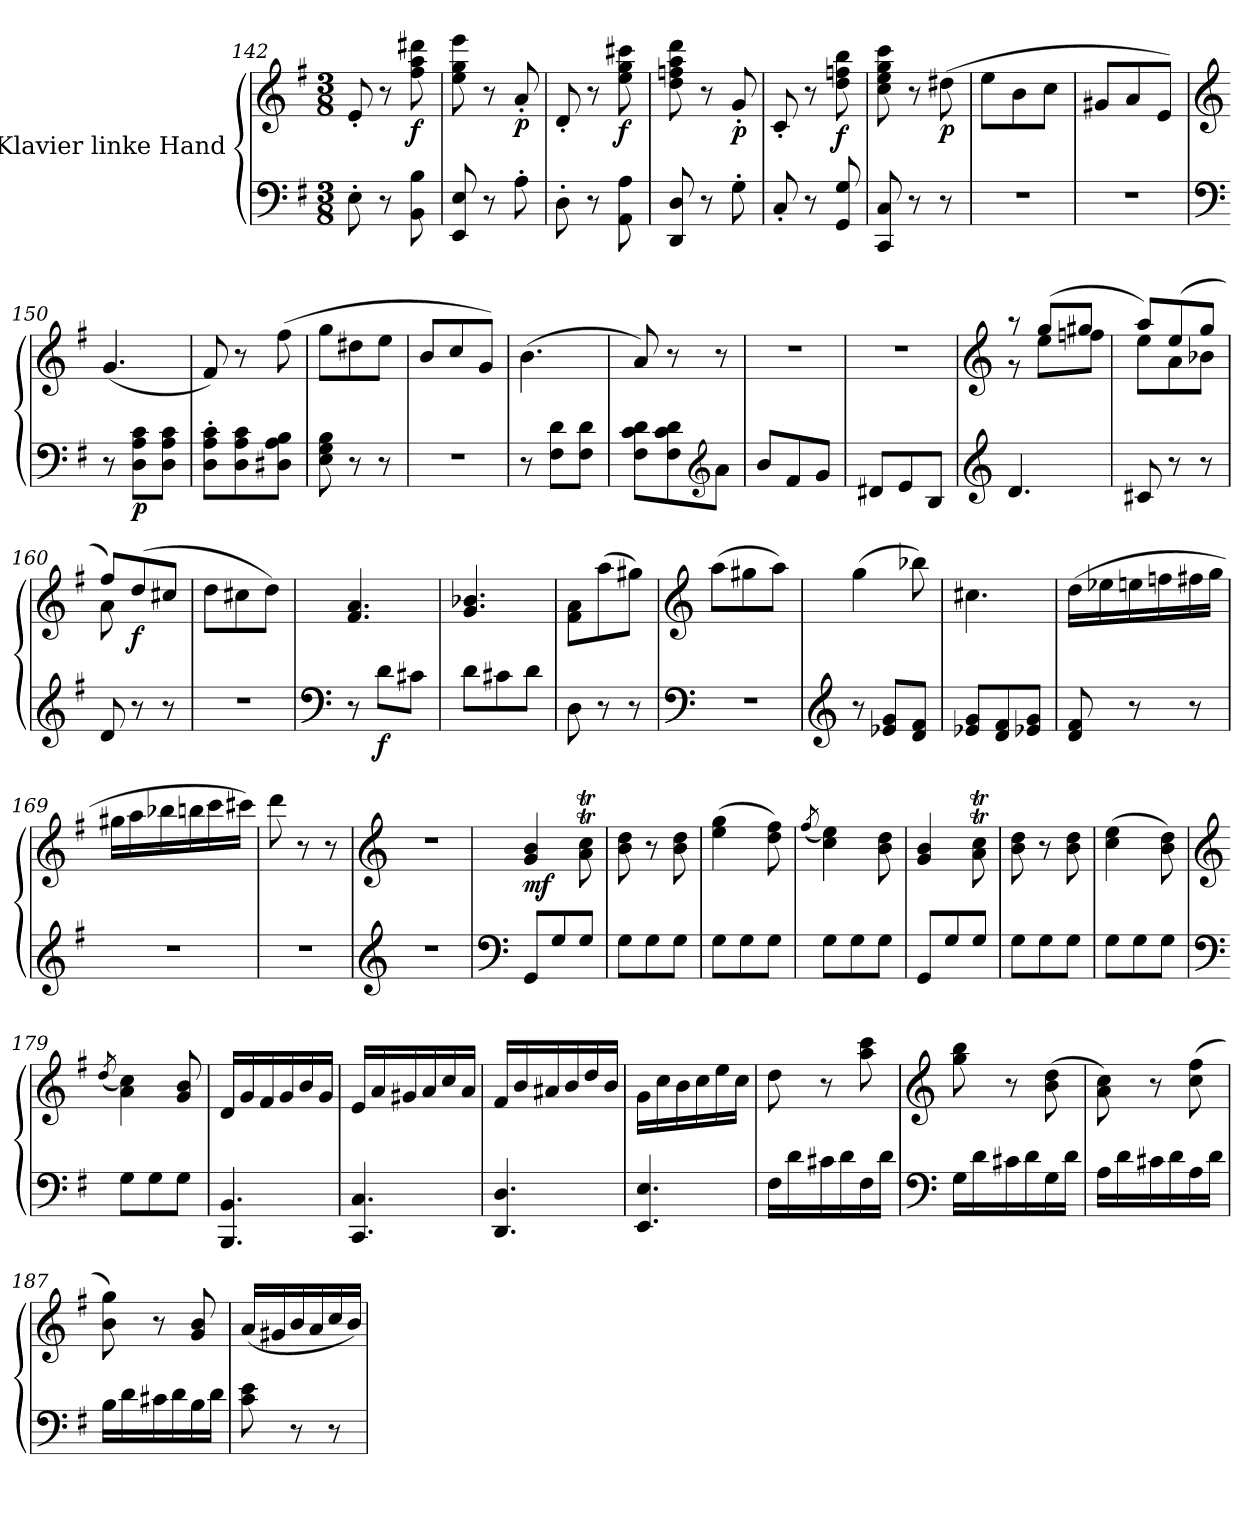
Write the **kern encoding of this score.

**kern	**kern	**dynam
*part1	*part1	*part1
*staff2	*staff1	*staff1/2
*I"Klavier linke Hand	*	*
*clefF4	*clefG2	*
*k[f#]	*k[f#]	*
*M3/8	*M3/8	*
=142	=142	=142
8E'\	8e'/	.
8r	8r	.
!	!	!LO:DY:b
8BB\ 8B\	8ff#\ 8aa\ 8ddd#X\	f
=143	=143	=143
8EE/ 8E/	8ee\ 8gg\ 8eee\	.
8r	8r	.
!	!	!LO:DY:b
8A'\	8a'/	p
=144	=144	=144
8D'\	8d'/	.
8r	8r	.
!	!	!LO:DY:b
8AA\ 8A\	8ee\ 8gg\ 8ccc#X\	f
=145	=145	=145
8DD/ 8D/	8dd\ 8ffn\ 8aa\ 8ddd\	.
8r	8r	.
!	!	!LO:DY:b
8G'\	8g'/	p
=146	=146	=146
8C'/	8c'/	.
8r	8r	.
!	!	!LO:DY:b
8GG/ 8G/	8dd\ 8ffn\ 8bb\	f
=147	=147	=147
8CC/ 8C/	8cc\ 8ee\ 8gg\ 8ccc\	.
8r	8r	.
!	!	!LO:DY:b
8r	(8dd#X\	p
=148	=148	=148
4.r	8ee\L	.
.	8b\	.
.	8cc\J	.
=149	=149	=149
4.r	8g#X/L	.
.	8a/	.
.	8e/J)	.
!!LO:LB:g=z
=150	=150	=150
*clefF4	*clefG2	*
8r	(4.g/	.
!	!	!LO:DY:b=2
8D\ 8A\ 8c\L	.	p
8D\ 8A\ 8c\J	.	.
=151	=151	=151
8D\' 8A\' 8c\'L	8f#/)	.
8D\ 8A\ 8c\	8r	.
8D#X\ 8A\ 8B\J	(8ff#\	.
=152	=152	=152
8E\ 8G\ 8B\	8gg\L	.
8r	8dd#X\	.
8r	8ee\J	.
=153	=153	=153
4.r	8b/L	.
.	8cc/	.
.	8g/J)	.
=154	=154	=154
8r	(4.b\	.
8F#\ 8d\L	.	.
8F#\ 8d\J	.	.
=155	=155	=155
8F#\ 8c\ 8d\L	8a/)	.
8F#\ 8c\ 8d\	8r	.
*clefG2	*	*
8a\J	8r	.
=156	=156	=156
8b/L	4.r	.
8f#/	.	.
8g/J	.	.
=157	=157	=157
8d#X/L	4.r	.
8e/	.	.
8B/J	.	.
!!LO:LB:g=z
=158	=158	=158
*clefG2	*clefG2	*
*	*^	*
4.d/	8r	8r	.
.	(8gg/L	8ee\L	.
.	8gg#X/J	8ffn\J	.
=159	=159	=159	=159
8c#X/	8aa/L)	8ee\L	.
8r	(8ee/	8a\	.
8r	8gg/J	8b-X\J	.
=160	=160	=160	=160
8d/	8ff#/L)	8a\	.
!	!	!	!LO:DY:b
8r	(8dd/	4ryy	f
8r	8cc#X/J	.	.
*	*v	*v	*
=161	=161	=161
4.r	8dd\L	.
.	8cc#X\	.
.	8dd\J)	.
=162	=162	=162
*clefF4	*	*
8r	4.f#/ 4.a/	.
!	!	!LO:DY:b=2
8d\L	.	f
8c#X\J	.	.
=163	=163	=163
8d\L	4.g/ 4.b-X/	.
8c#X\	.	.
8d\J	.	.
=164	=164	=164
8D\	8f#\ 8a\L	.
8r	(8aa\	.
8r	8gg#X\J)	.
!!LO:LB:g=z
=165	=165	=165
*clefF4	*clefG2	*
4.r	(8aa\L	.
.	8gg#X\	.
.	8aa\J)	.
=166	=166	=166
*clefG2	*	*
8r	(4gg\	.
8e-X/ 8g/L	.	.
8d/ 8f#/J	8bb-X\)	.
=167	=167	=167
8e-X/ 8g/L	4.cc#X\	.
8d/ 8f#/	.	.
8e-X/ 8g/J	.	.
=168	=168	=168
8d/ 8f#/	(16dd\LL	.
.	16ee-X\	.
8r	16een\	.
.	16ffn\	.
8r	16ff#X\	.
.	16gg\JJ	.
=169	=169	=169
4.r	16gg#X\LL	.
.	16aa\	.
.	16bb-X\	.
.	16bbn\	.
.	16ccc\	.
.	16ccc#X\JJ)	.
=170	=170	=170
4.r	8ddd\	.
.	8r	.
.	8r	.
!!LO:LB:g=z
=171	=171	=171
*clefG2	*clefG2	*
4.r	4.r	.
=172	=172	=172
*clefF4	*	*
!	!	!LO:DY:b
8GG/L	4g/ 4b/	mf
8G/	.	.
8G/J	8a\T 8cc\T	.
=173	=173	=173
8G\L	8b\ 8dd\	.
8G\	8r	.
8G\J	8b\ 8dd\	.
=174	=174	=174
8G\L	(4ee\ 4gg\	.
8G\	.	.
8G\J	8dd\ 8ff#\)	.
=175	=175	=175
.	(8qff#/	.
8G\L	4cc\ 4ee\)	.
8G\	.	.
8G\J	8b\ 8dd\	.
=176	=176	=176
8GG/L	4g/ 4b/	.
8G/	.	.
8G/J	8a\T 8cc\T	.
=177	=177	=177
8G\L	8b\ 8dd\	.
8G\	8r	.
8G\J	8b\ 8dd\	.
=178	=178	=178
8G\L	(4cc\ 4ee\	.
8G\	.	.
8G\J	8b\ 8dd\)	.
!!LO:LB:g=z
=179	=179	=179
*clefF4	*clefG2	*
.	(8qdd/	.
8G\L	4a\ 4cc\)	.
8G\	.	.
8G\J	8g/ 8b/	.
=180	=180	=180
4.BBB/ 4.BB/	16d/LL	.
.	16g/	.
.	16f#/	.
.	16g/	.
.	16b/	.
.	16g/JJ	.
=181	=181	=181
4.CC/ 4.C/	16e/LL	.
.	16a/	.
.	16g#X/	.
.	16a/	.
.	16cc/	.
.	16a/JJ	.
=182	=182	=182
4.DD/ 4.D/	16f#/LL	.
.	16b/	.
.	16a#X/	.
.	16b/	.
.	16dd/	.
.	16b/JJ	.
=183	=183	=183
4.EE/ 4.E/	16g\LL	.
.	16cc\	.
.	16b\	.
.	16cc\	.
.	16ee\	.
.	16cc\JJ	.
!!LO:LB:g=z
=184	=184	=184
16F#\LL	8dd\	.
16d\	.	.
16c#X\	8r	.
16d\	.	.
16F#\	8aa\ 8ccc\	.
16d\JJ	.	.
!!LO:PB:g=z
=185	=185	=185
*clefF4	*clefG2	*
16G\LL	8gg\ 8bb\	.
16d\	.	.
16c#X\	8r	.
16d\	.	.
16G\	(8b\ 8dd\	.
16d\JJ	.	.
=186	=186	=186
16A\LL	8a\ 8cc\)	.
16d\	.	.
16c#X\	8r	.
16d\	.	.
16A\	(8cc\ 8ff#\	.
16d\JJ	.	.
=187	=187	=187
16B\LL	8b\ 8gg\)	.
16d\	.	.
16c#X\	8r	.
16d\	.	.
16B\	8g/ 8b/	.
16d\JJ	.	.
=188	=188	=188
8c\ 8e\	(16a/LL	.
.	16g#X/	.
8r	16b/	.
.	16a/	.
8r	16cc/	.
.	16b/JJ)	.
=	=	=
*-	*-	*-
